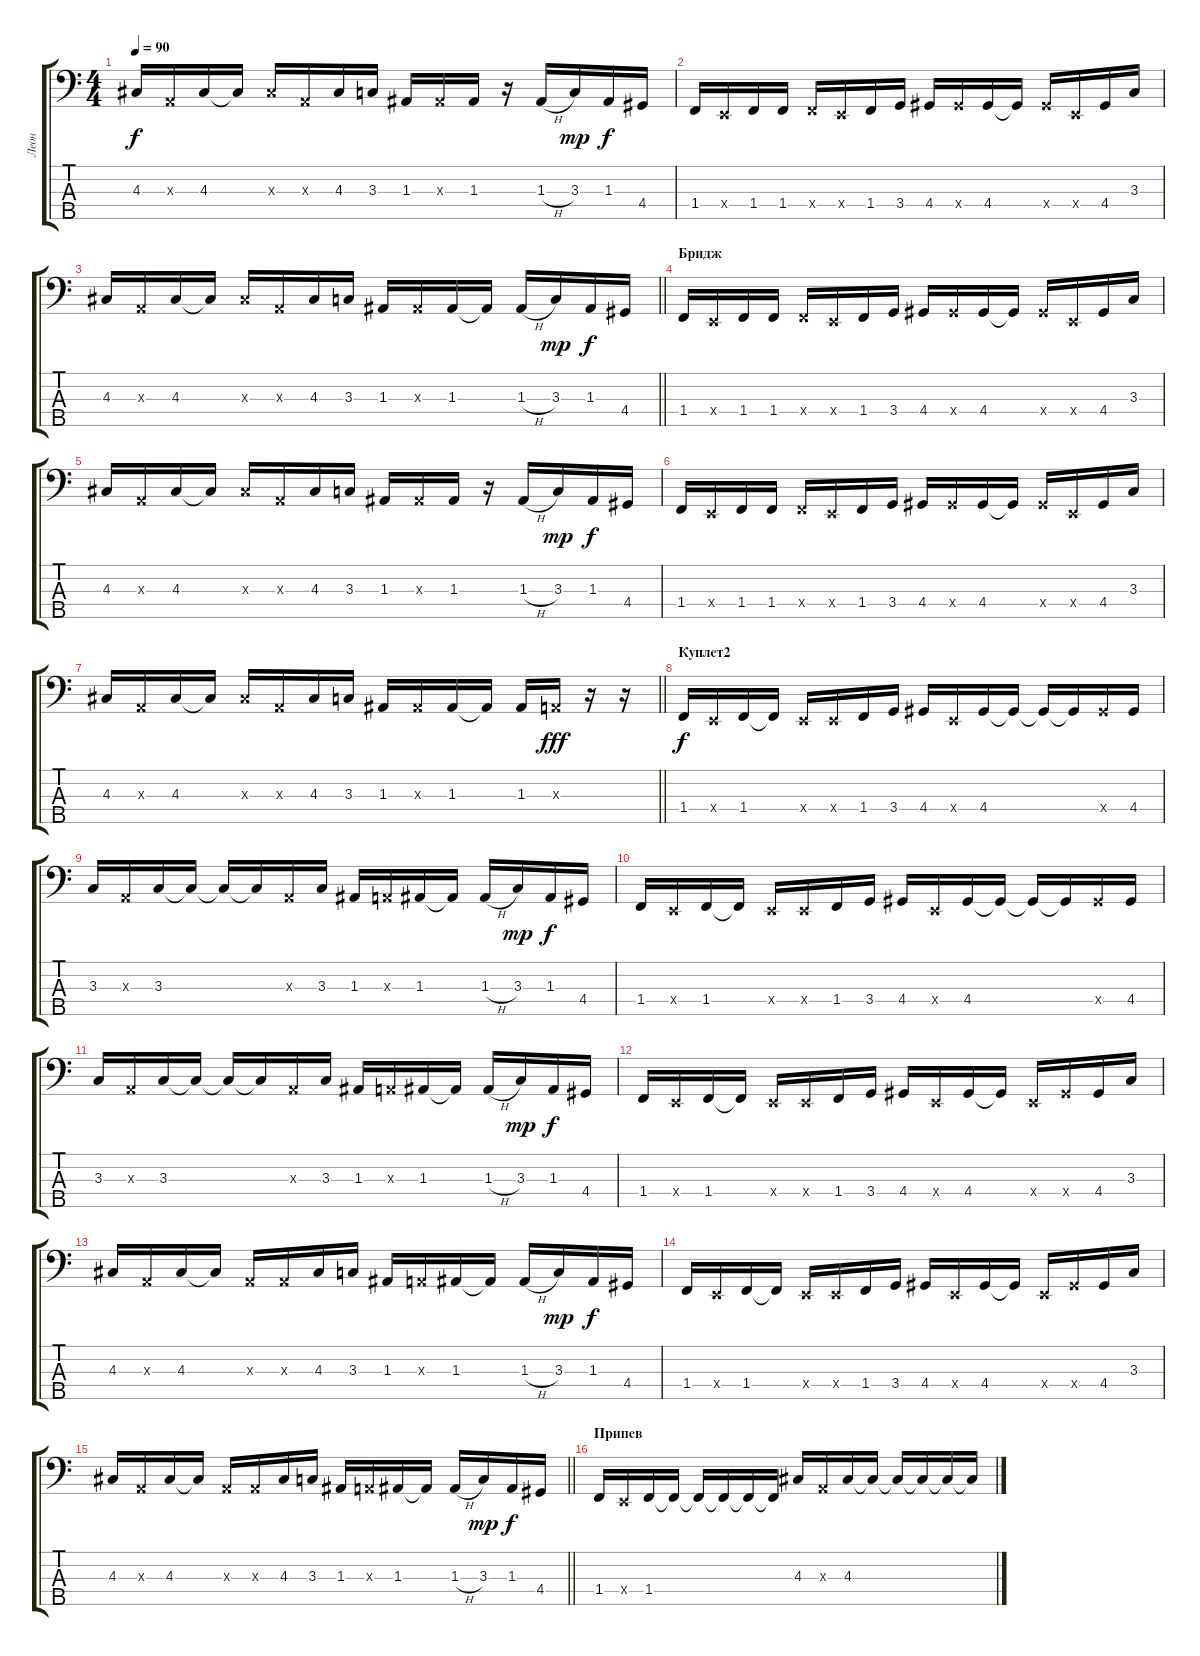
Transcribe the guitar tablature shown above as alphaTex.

\track ("Леон" "Леон") {instrument electricbassfinger}
\staff {score tabs}
\tuning (G2 D2 A1 E1 B0) {hide}
\ts (4 4)
\tempo 90
\clef f4
\ks c
4.3.16{dy f} 0.3{x}.16 4.3.16 4.3{t}.16 4.3{x}.16 0.3{x}.16 4.3.16 3.3.16 1.3.16 1.3{x}.16 1.3.16 r.16 1.3{h}.16 3.3.16{dy mp} 1.3.16{dy f} 4.4.16 |
1.4.16 0.4{x}.16 1.4.16 1.4.16 1.4{x}.16 0.4{x}.16 1.4.16 3.4.16 4.4.16 4.4{x}.16 4.4.16 4.4{t}.16 4.4{x}.16 0.4{x}.16 4.4.16 3.3.16 |
\barLineRight lightlight
4.3.16 0.3{x}.16 4.3.16 4.3{t}.16 4.3{x}.16 0.3{x}.16 4.3.16 3.3.16 1.3.16 1.3{x}.16 1.3.16 1.3{t}.16 1.3{h}.16 3.3.16{dy mp} 1.3.16{dy f} 4.4.16 |
\section ("" "Бридж")
1.4.16 0.4{x}.16 1.4.16 1.4.16 1.4{x}.16 0.4{x}.16 1.4.16 3.4.16 4.4.16 4.4{x}.16 4.4.16 4.4{t}.16 4.4{x}.16 0.4{x}.16 4.4.16 3.3.16 |
4.3.16 0.3{x}.16 4.3.16 4.3{t}.16 4.3{x}.16 0.3{x}.16 4.3.16 3.3.16 1.3.16 1.3{x}.16 1.3.16 r.16 1.3{h}.16 3.3.16{dy mp} 1.3.16{dy f} 4.4.16 |
1.4.16 0.4{x}.16 1.4.16 1.4.16 1.4{x}.16 0.4{x}.16 1.4.16 3.4.16 4.4.16 4.4{x}.16 4.4.16 4.4{t}.16 4.4{x}.16 0.4{x}.16 4.4.16 3.3.16 |
\barLineRight lightlight
4.3.16 0.3{x}.16 4.3.16 4.3{t}.16 4.3{x}.16 0.3{x}.16 4.3.16 3.3.16 1.3.16 1.3{x}.16 1.3.16 1.3{t}.16 1.3.16 0.3{x}.16{dy fff} r.16 r.16 |
\section ("" "Куплет2")
1.4.16{dy f} 0.4{x}.16 1.4.16 1.4{t}.16 0.4{x}.16 0.4{x}.16 1.4.16 3.4.16 4.4.16 0.4{x}.16 4.4.16 4.4{t}.16 4.4{t}.16 4.4{t}.16 4.4{x}.16 4.4.16 |
3.3.16 0.3{x}.16 3.3.16 3.3{t}.16 3.3{t}.16 3.3{t}.16 0.3{x}.16 3.3.16 1.3.16 0.3{x}.16 1.3.16 1.3{t}.16 1.3{h}.16 3.3.16{dy mp} 1.3.16{dy f} 4.4.16 |
1.4.16 0.4{x}.16 1.4.16 1.4{t}.16 0.4{x}.16 0.4{x}.16 1.4.16 3.4.16 4.4.16 0.4{x}.16 4.4.16 4.4{t}.16 4.4{t}.16 4.4{t}.16 4.4{x}.16 4.4.16 |
3.3.16 0.3{x}.16 3.3.16 3.3{t}.16 3.3{t}.16 3.3{t}.16 0.3{x}.16 3.3.16 1.3.16 0.3{x}.16 1.3.16 1.3{t}.16 1.3{h}.16 3.3.16{dy mp} 1.3.16{dy f} 4.4.16 |
1.4.16 0.4{x}.16 1.4.16 1.4{t}.16 0.4{x}.16 0.4{x}.16 1.4.16 3.4.16 4.4.16 0.4{x}.16 4.4.16 4.4{t}.16 0.4{x}.16 4.4{x}.16 4.4.16 3.3.16 |
4.3.16 0.3{x}.16 4.3.16 4.3{t}.16 0.3{x}.16 0.3{x}.16 4.3.16 3.3.16 1.3.16 0.3{x}.16 1.3.16 1.3{t}.16 1.3{h}.16 3.3.16{dy mp} 1.3.16{dy f} 4.4.16 |
1.4.16 0.4{x}.16 1.4.16 1.4{t}.16 0.4{x}.16 0.4{x}.16 1.4.16 3.4.16 4.4.16 0.4{x}.16 4.4.16 4.4{t}.16 0.4{x}.16 4.4{x}.16 4.4.16 3.3.16 |
\barLineRight lightlight
4.3.16 0.3{x}.16 4.3.16 4.3{t}.16 0.3{x}.16 0.3{x}.16 4.3.16 3.3.16 1.3.16 0.3{x}.16 1.3.16 1.3{t}.16 1.3{h}.16 3.3.16{dy mp} 1.3.16{dy f} 4.4.16 |
\section ("" "Припев")
1.4.16 0.4{x}.16 1.4.16 1.4{t}.16 1.4{t}.16 1.4{t}.16 1.4{t}.16 1.4{t}.16 4.3.16 0.3{x}.16 4.3.16 4.3{t}.16 4.3{t}.16 4.3{t}.16 4.3{t}.16 4.3{t}.16
